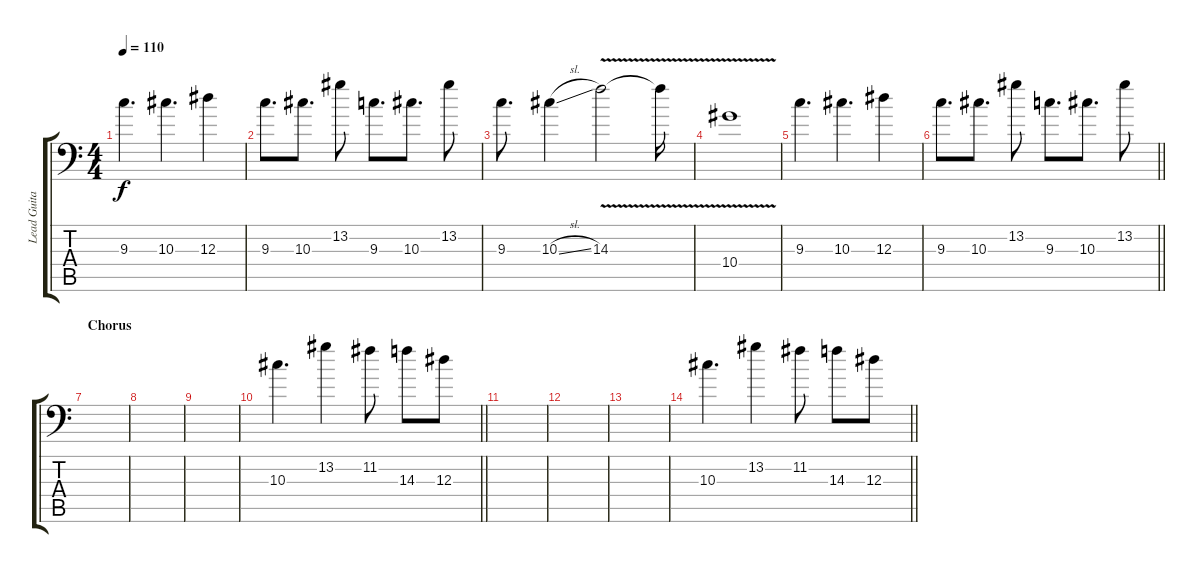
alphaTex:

\track ("Lead Guitar" "Lead Guita") {instrument distortionguitar}
\staff {score tabs}
\tuning (C4 G3 Eb3 Bb2 F2 Bb1) {hide}
\ts (4 4)
\tempo 110
\clef f4
\ks c
9.3.4{d dy f} 10.3.4{d} 12.3.4 |
9.3.8{d} 10.3.8{d} 13.2.8 9.3.8{d} 10.3.8{d} 13.2.8 |
9.3.8{d} 10.3{sl}.4 14.3{v}.2 14.3{t}.16 |
10.4{v}.1 |
9.3.4{d} 10.3.4{d} 12.3.4 |
\barLineRight lightlight
9.3.8{d} 10.3.8{d} 13.2.8 9.3.8{d} 10.3.8{d} 13.2.8 |
\section ("" "Chorus")
|
|
|
\barLineRight lightlight
10.3.4{d} 13.2.4 11.2.8 14.3.8 12.3.8 |
|
|
|
\barLineRight lightlight
10.3.4{d} 13.2.4 11.2.8 14.3.8 12.3.8
